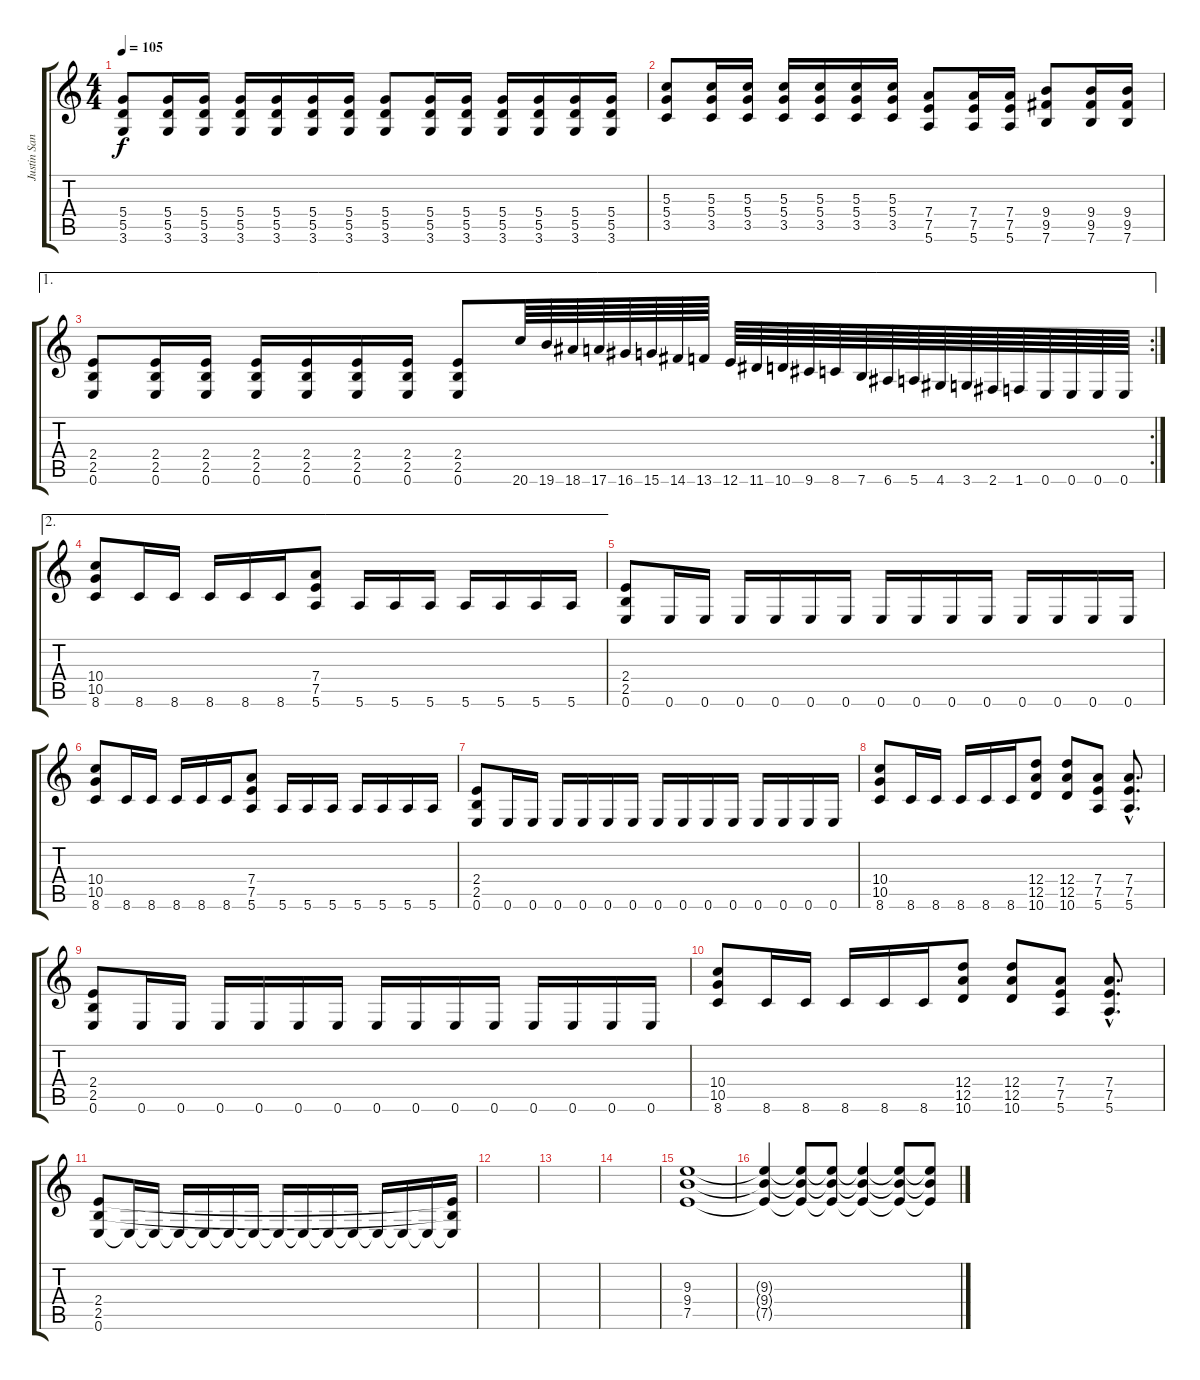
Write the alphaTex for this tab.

\track ("Justin Sane" "Justin San") {instrument distortionguitar}
\staff {score tabs}
\tuning (E4 B3 G3 D3 A2 E2) {hide}
\ts (4 4)
\tempo 105
\clef g2
\ks c
(5.4 5.5 3.6).8{dy f} (5.4 5.5 3.6).16 (5.4 5.5 3.6).16 (5.4 5.5 3.6).16 (5.4 5.5 3.6).16 (5.4 5.5 3.6).16 (5.4 5.5 3.6).16 (5.4 5.5 3.6).8 (5.4 5.5 3.6).16 (5.4 5.5 3.6).16 (5.4 5.5 3.6).16 (5.4 5.5 3.6).16 (5.4 5.5 3.6).16 (5.4 5.5 3.6).16 |
(5.3 5.4 3.5).8 (5.3 5.4 3.5).16 (5.3 5.4 3.5).16 (5.3 5.4 3.5).16 (5.3 5.4 3.5).16 (5.3 5.4 3.5).16 (5.3 5.4 3.5).16 (7.4 7.5 5.6).8 (7.4 7.5 5.6).16 (7.4 7.5 5.6).16 (9.4 9.5 7.6).8 (9.4 9.5 7.6).16 (9.4 9.5 7.6).16 |
\ae 1
\rc 2
(2.4 2.5 0.6).8 (2.4 2.5 0.6).16 (2.4 2.5 0.6).16 (2.4 2.5 0.6).16 (2.4 2.5 0.6).16 (2.4 2.5 0.6).16 (2.4 2.5 0.6).16 (2.4 2.5 0.6).8 20.6.64 19.6.64 18.6.64 17.6.64 16.6.64 15.6.64 14.6.64 13.6.64 12.6.64 11.6.64 10.6.64 9.6.64 8.6.64 7.6.64 6.6.64 5.6.64 4.6.64 3.6.64 2.6.64 1.6.64 0.6.64 0.6.64 0.6.64 0.6.64 |
\ae 2
(10.4 10.5 8.6).8 8.6.16 8.6.16 8.6.16 8.6.16 8.6.16 (7.4 7.5 5.6).8 5.6.16 5.6.16 5.6.16 5.6.16 5.6.16 5.6.16 5.6.16 |
(2.4 2.5 0.6).8 0.6.16 0.6.16 0.6.16 0.6.16 0.6.16 0.6.16 0.6.16 0.6.16 0.6.16 0.6.16 0.6.16 0.6.16 0.6.16 0.6.16 |
(10.4 10.5 8.6).8 8.6.16 8.6.16 8.6.16 8.6.16 8.6.16 (7.4 7.5 5.6).8 5.6.16 5.6.16 5.6.16 5.6.16 5.6.16 5.6.16 5.6.16 |
(2.4 2.5 0.6).8 0.6.16 0.6.16 0.6.16 0.6.16 0.6.16 0.6.16 0.6.16 0.6.16 0.6.16 0.6.16 0.6.16 0.6.16 0.6.16 0.6.16 |
(10.4 10.5 8.6).8 8.6.16 8.6.16 8.6.16 8.6.16 8.6.16 (12.4 12.5 10.6).8 (12.4 12.5 10.6).8 (7.4 7.5 5.6).8 (7.4{hac} 7.5{hac} 5.6{hac}).8{d} |
(2.4 2.5 0.6).8 0.6.16 0.6.16 0.6.16 0.6.16 0.6.16 0.6.16 0.6.16 0.6.16 0.6.16 0.6.16 0.6.16 0.6.16 0.6.16 0.6.16 |
(10.4 10.5 8.6).8 8.6.16 8.6.16 8.6.16 8.6.16 8.6.16 (12.4 12.5 10.6).8 (12.4 12.5 10.6).8 (7.4 7.5 5.6).8 (7.4{hac} 7.5{hac} 5.6{hac}).8{d} |
(2.4 2.5 0.6).8 0.6{t}.16 0.6{t}.16 0.6{t}.16 0.6{t}.16 0.6{t}.16 0.6{t}.16 0.6{t}.16 0.6{t}.16 0.6{t}.16 0.6{t}.16 0.6{t}.16 0.6{t}.16 0.6{t}.16 (2.4{t} 2.5{t} 0.6{t}).16 |
|
|
|
(9.3 9.4 7.5).1 |
(9.3{t} 9.4{t} 7.5{t}).4 (9.3{t} 9.4{t} 7.5{t}).8 (9.3{t} 9.4{t} 7.5{t}).8 (9.3{t} 9.4{t} 7.5{t}).4 (9.3{t} 9.4{t} 7.5{t}).8 (9.3{t} 9.4{t} 7.5{t}).8
